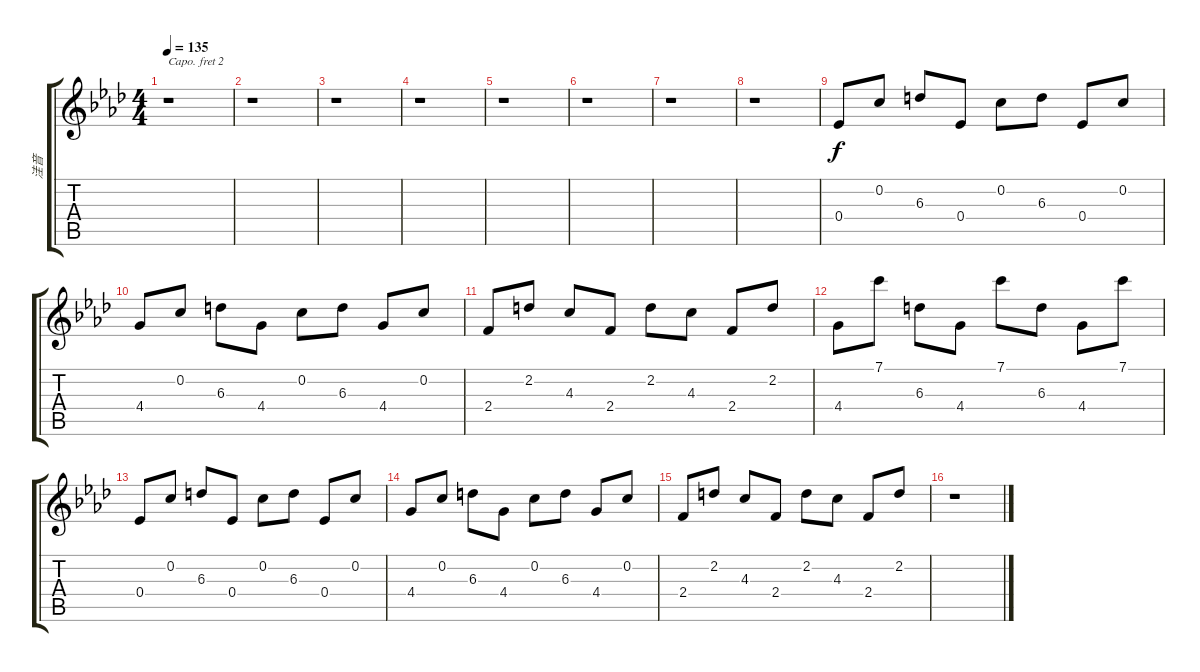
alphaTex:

\track ("洼音" "洼音") {instrument electricguitarclean}
\staff {score tabs}
\capo 2
\tuning (Eb4 Bb3 Gb3 Db3 Ab2 Eb2) {hide}
\ts (4 4)
\tempo 135
\clef g2
\ks ab
r.1{dy f} |
r.1 |
r.1 |
r.1 |
r.1 |
r.1 |
r.1 |
r.1 |
0.4.8 0.2.8 6.3.8 0.4.8 0.2.8 6.3.8 0.4.8 0.2.8 |
4.4.8 0.2.8 6.3.8 4.4.8 0.2.8 6.3.8 4.4.8 0.2.8 |
2.4.8 2.2.8 4.3.8 2.4.8 2.2.8 4.3.8 2.4.8 2.2.8 |
4.4.8 7.1.8 6.3.8 4.4.8 7.1.8 6.3.8 4.4.8 7.1.8 |
0.4.8 0.2.8 6.3.8 0.4.8 0.2.8 6.3.8 0.4.8 0.2.8 |
4.4.8 0.2.8 6.3.8 4.4.8 0.2.8 6.3.8 4.4.8 0.2.8 |
2.4.8 2.2.8 4.3.8 2.4.8 2.2.8 4.3.8 2.4.8 2.2.8 |
r.1
